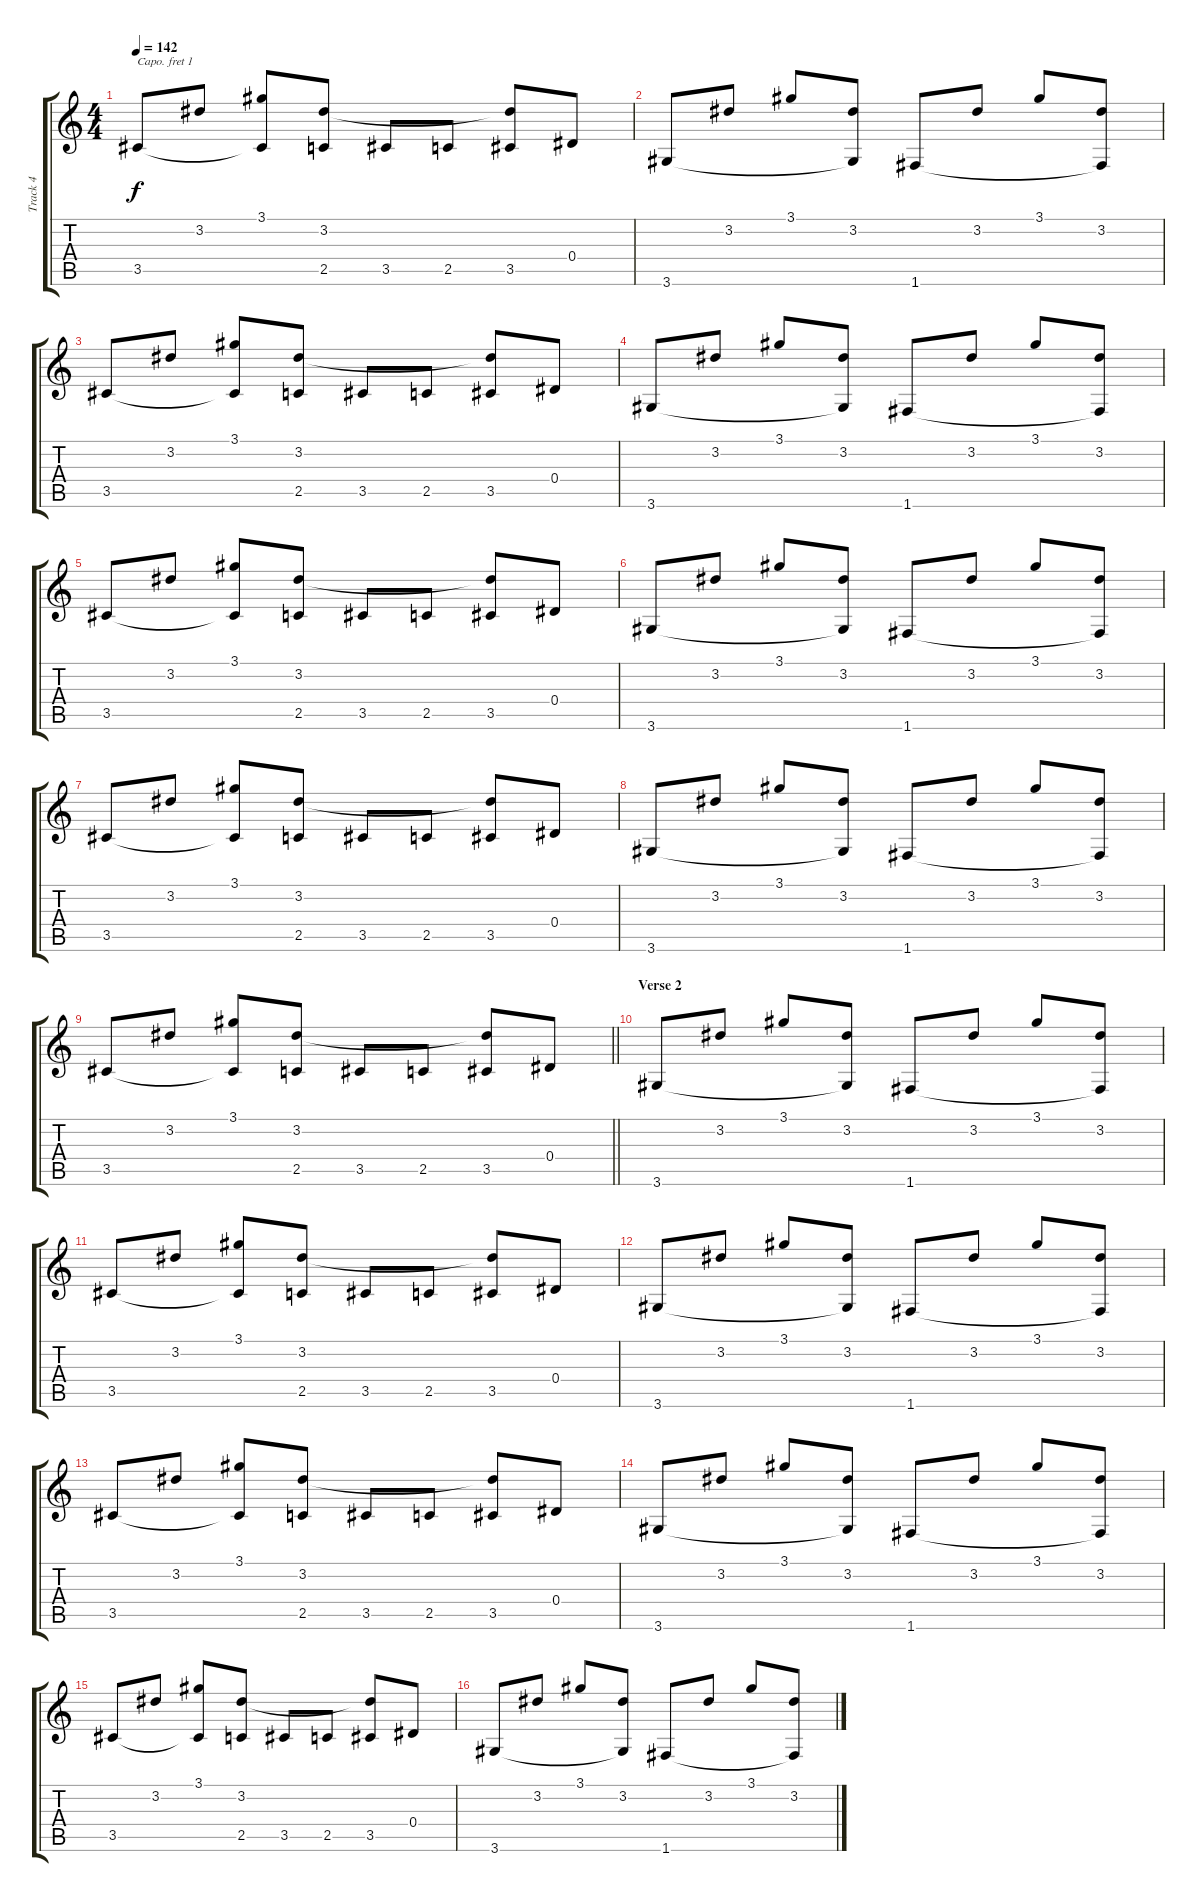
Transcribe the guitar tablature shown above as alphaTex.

\track ("Track 4" "Track 4") {instrument acousticguitarsteel}
\staff {score tabs}
\capo 1
\tuning (E4 B3 G3 D3 A2 E2) {hide}
\ts (4 4)
\tempo 142
\clef g2
\ks c
3.5.8{dy f} 3.2.8 (3.1 3.5{t}).8 (3.2 2.5).8 3.5.8 2.5.8 (3.2{t} 3.5).8 0.4.8 |
3.6.8 3.2.8 3.1.8 (3.2 3.6{t}).8 1.6.8 3.2.8 3.1.8 (3.2 1.6{t}).8 |
3.5.8 3.2.8 (3.1 3.5{t}).8 (3.2 2.5).8 3.5.8 2.5.8 (3.2{t} 3.5).8 0.4.8 |
3.6.8 3.2.8 3.1.8 (3.2 3.6{t}).8 1.6.8 3.2.8 3.1.8 (3.2 1.6{t}).8 |
3.5.8 3.2.8 (3.1 3.5{t}).8 (3.2 2.5).8 3.5.8 2.5.8 (3.2{t} 3.5).8 0.4.8 |
3.6.8 3.2.8 3.1.8 (3.2 3.6{t}).8 1.6.8 3.2.8 3.1.8 (3.2 1.6{t}).8 |
3.5.8 3.2.8 (3.1 3.5{t}).8 (3.2 2.5).8 3.5.8 2.5.8 (3.2{t} 3.5).8 0.4.8 |
3.6.8 3.2.8 3.1.8 (3.2 3.6{t}).8 1.6.8 3.2.8 3.1.8 (3.2 1.6{t}).8 |
\barLineRight lightlight
3.5.8 3.2.8 (3.1 3.5{t}).8 (3.2 2.5).8 3.5.8 2.5.8 (3.2{t} 3.5).8 0.4.8 |
\section ("" "Verse 2")
3.6.8 3.2.8 3.1.8 (3.2 3.6{t}).8 1.6.8 3.2.8 3.1.8 (3.2 1.6{t}).8 |
3.5.8 3.2.8 (3.1 3.5{t}).8 (3.2 2.5).8 3.5.8 2.5.8 (3.2{t} 3.5).8 0.4.8 |
3.6.8 3.2.8 3.1.8 (3.2 3.6{t}).8 1.6.8 3.2.8 3.1.8 (3.2 1.6{t}).8 |
3.5.8 3.2.8 (3.1 3.5{t}).8 (3.2 2.5).8 3.5.8 2.5.8 (3.2{t} 3.5).8 0.4.8 |
3.6.8 3.2.8 3.1.8 (3.2 3.6{t}).8 1.6.8 3.2.8 3.1.8 (3.2 1.6{t}).8 |
3.5.8 3.2.8 (3.1 3.5{t}).8 (3.2 2.5).8 3.5.8 2.5.8 (3.2{t} 3.5).8 0.4.8 |
3.6.8 3.2.8 3.1.8 (3.2 3.6{t}).8 1.6.8 3.2.8 3.1.8 (3.2 1.6{t}).8
